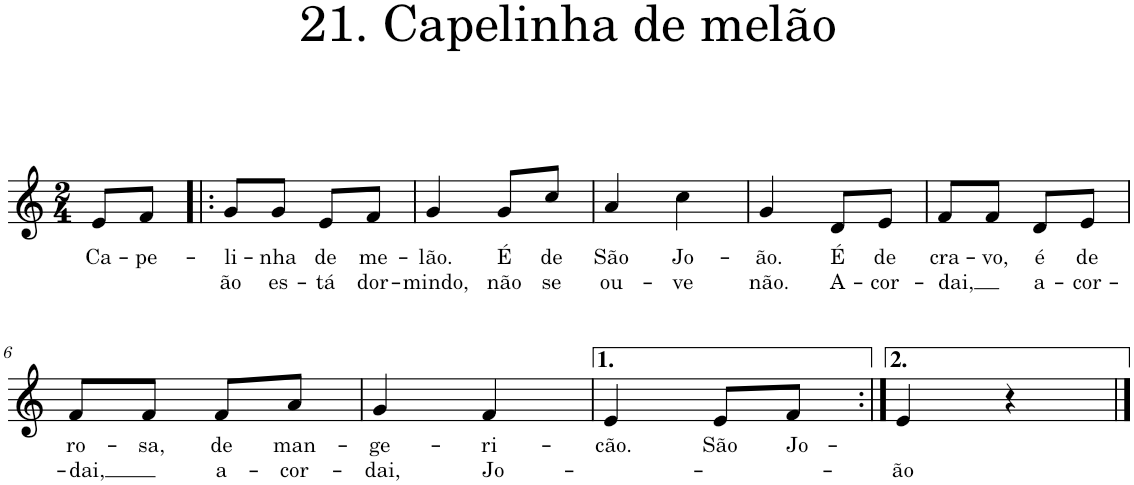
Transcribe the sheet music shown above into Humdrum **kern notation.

**kern	**text	**text
*part1	*part1	*part1
*staff1	*staff1	*staff1
*I"Piano	*	*
*I'Pno.	*	*
*clefG2	*	*
*k[]	*	*
*M2/4	*	*
=	=	=
!	!LO:LY:b	!
8e/L	Ca-	.
!	!LO:LY:b	!
8f/J	-pe-	.
=1!|:	=1!|:	=1!|:
!	!LO:LY:b	!LO:LY:b
8g/L	-li-	ão
!	!LO:LY:b	!LO:LY:b
8g/J	-nha	es-
!	!LO:LY:b	!LO:LY:b
8e/L	de	-tá
!	!LO:LY:b	!LO:LY:b
8f/J	me-	dor-
=2	=2	=2
!	!LO:LY:b	!LO:LY:b
4g/	-lão.	-mindo,
!	!LO:LY:b	!LO:LY:b
8g/L	É	não
!	!LO:LY:b	!LO:LY:b
8cc/J	de	se
=3	=3	=3
!	!LO:LY:b	!LO:LY:b
4a/	São	ou-
!	!LO:LY:b	!LO:LY:b
4cc\	Jo-	-ve
=4	=4	=4
!	!LO:LY:b	!LO:LY:b
4g/	-ão.	não.
!	!LO:LY:b	!LO:LY:b
8d/L	É	A-
!	!LO:LY:b	!LO:LY:b
8e/J	de	-cor-
=5	=5	=5
!	!LO:LY:b	!LO:LY:b
8f/L	cra-	-dai,
!	!LO:LY:b	!
8f/J	-vo,	.
!	!LO:LY:b	!LO:LY:b
8d/L	é	a-
!	!LO:LY:b	!LO:LY:b
8e/J	de	-cor-
!!LO:LB:g=z
=6	=6	=6
!	!LO:LY:b	!LO:LY:b
8f/L	ro-	-dai,
!	!LO:LY:b	!
8f/J	-sa,	.
!	!LO:LY:b	!LO:LY:b
8f/L	de	a-
!	!LO:LY:b	!LO:LY:b
8a/J	man-	-cor-
=7	=7	=7
!	!LO:LY:b	!LO:LY:b
4g/	-ge-	-dai,
!	!LO:LY:b	!LO:LY:b
4f/	-ri-	Jo-
=8	=8	=8
!	!LO:LY:b	!
4e/	-cão.	.
!	!LO:LY:b	!
8e/L	São	.
!	!LO:LY:b	!
8f/J	Jo-	.
=9:|!	=9:|!	=9:|!
!	!	!LO:LY:b
4e/	.	-ão
4r	.	.
==	==	==
*-	*-	*-
